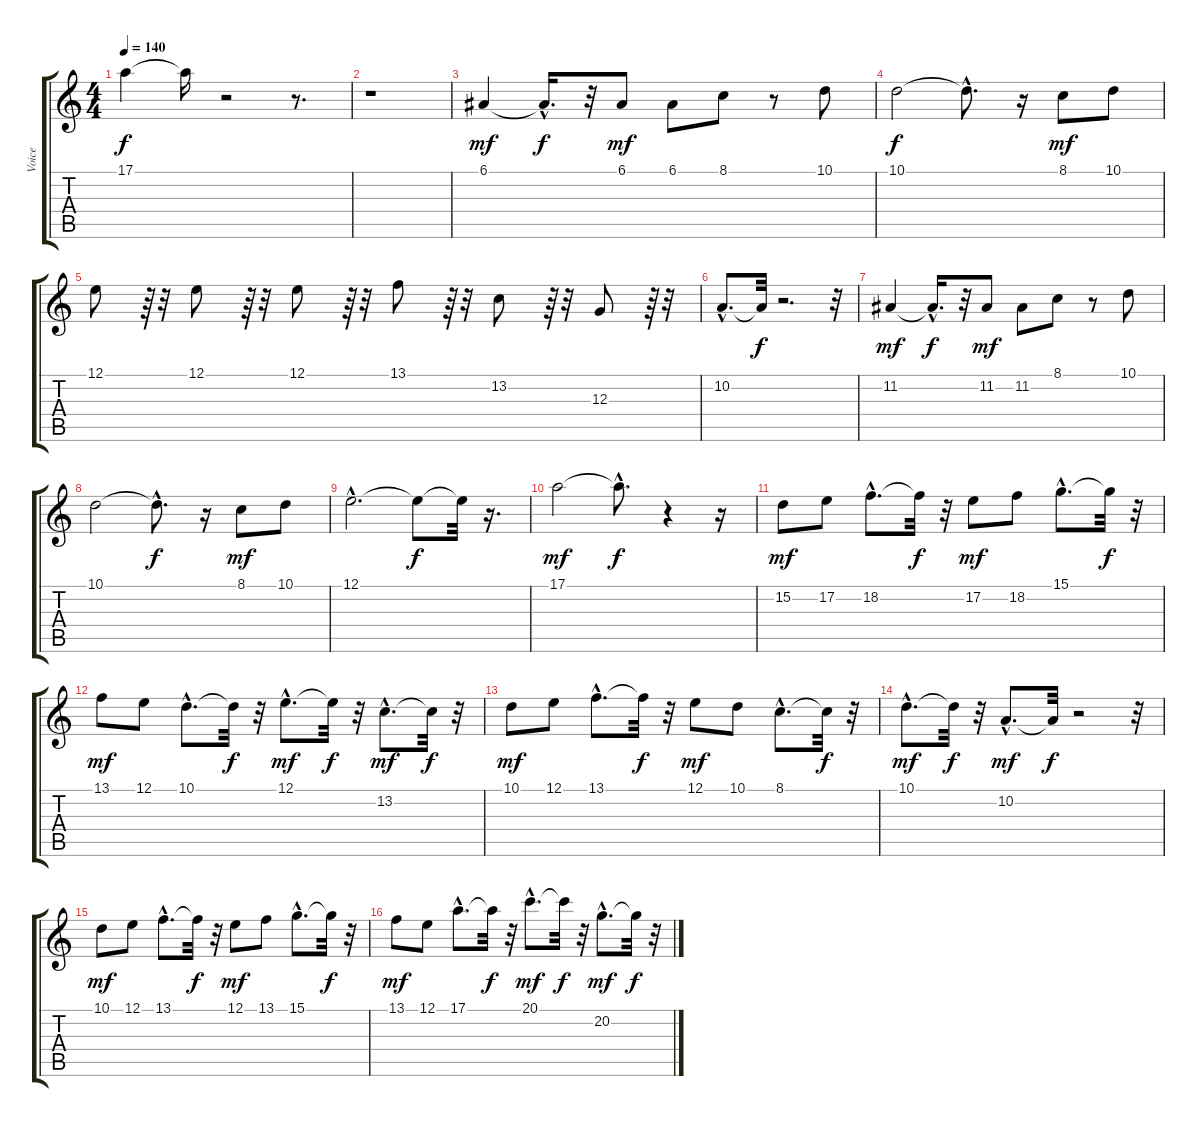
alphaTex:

\track ("Voice" "Voice") {instrument lead4chiff}
\staff {score tabs}
\tuning (E4 B3 G3 D3 A2 E2) {hide}
\ts (4 4)
\tempo 140
\clef g2
\ks c
17.1{t}.4{dy f} 17.1{t}.16 r.2 r.8{d} |
r.1 |
6.1.4{dy mf} 6.1{hac t}.16{d dy f} r.32 6.1.8{dy mf} 6.1.8 8.1.8 r.8 10.1.8 |
10.1.2{dy f} 10.1{hac t}.8{d} r.16 8.1.8{dy mf} 10.1.8 |
12.1.8 r.64{tu (3 2)} r.32 12.1.8 r.64{tu (3 2)} r.32 12.1.8 r.64{tu (3 2)} r.32 13.1.8 r.64{tu (3 2)} r.32 13.2.8 r.64{tu (3 2)} r.32 12.3.8 r.64{tu (3 2)} r.32 |
10.2{hac}.8{d} 10.2{t}.32{dy f} r.2{d} r.32 |
11.2.4{dy mf} 11.2{hac t}.16{d dy f} r.32 11.2.8{dy mf} 11.2.8 8.1.8 r.8 10.1.8 |
10.1.2 10.1{hac t}.8{d dy f} r.16 8.1.8{dy mf} 10.1.8 |
12.1{hac}.2{d} 12.1{t}.8{dy f} 12.1{t}.32 r.16{d} |
17.1.2{dy mf} 17.1{hac t}.8{d dy f} r.4 r.16 |
15.2.8{dy mf} 17.2.8 18.2{hac}.8{d} 18.2{t}.32{dy f} r.32 17.2.8{dy mf} 18.2.8 15.1{hac}.8{d} 15.1{t}.32{dy f} r.32 |
13.1.8{dy mf} 12.1.8 10.1{hac}.8{d} 10.1{t}.32{dy f} r.32 12.1{hac}.8{d dy mf} 12.1{t}.32{dy f} r.32 13.2{hac}.8{d dy mf} 13.2{t}.32{dy f} r.32 |
10.1.8{dy mf} 12.1.8 13.1{hac}.8{d} 13.1{t}.32{dy f} r.32 12.1.8{dy mf} 10.1.8 8.1{hac}.8{d} 8.1{t}.32{dy f} r.32 |
10.1{hac}.8{d dy mf} 10.1{t}.32{dy f} r.32 10.2{hac}.8{d dy mf} 10.2{t}.32{dy f} r.2 r.32 |
10.1.8{dy mf} 12.1.8 13.1{hac}.8{d} 13.1{t}.32{dy f} r.32 12.1.8{dy mf} 13.1.8 15.1{hac}.8{d} 15.1{t}.32{dy f} r.32 |
13.1.8{dy mf} 12.1.8 17.1{hac}.8{d} 17.1{t}.32{dy f} r.32 20.1{hac}.8{d dy mf} 20.1{t}.32{dy f} r.32 20.2{hac}.8{d dy mf} 20.2{t}.32{dy f} r.32
